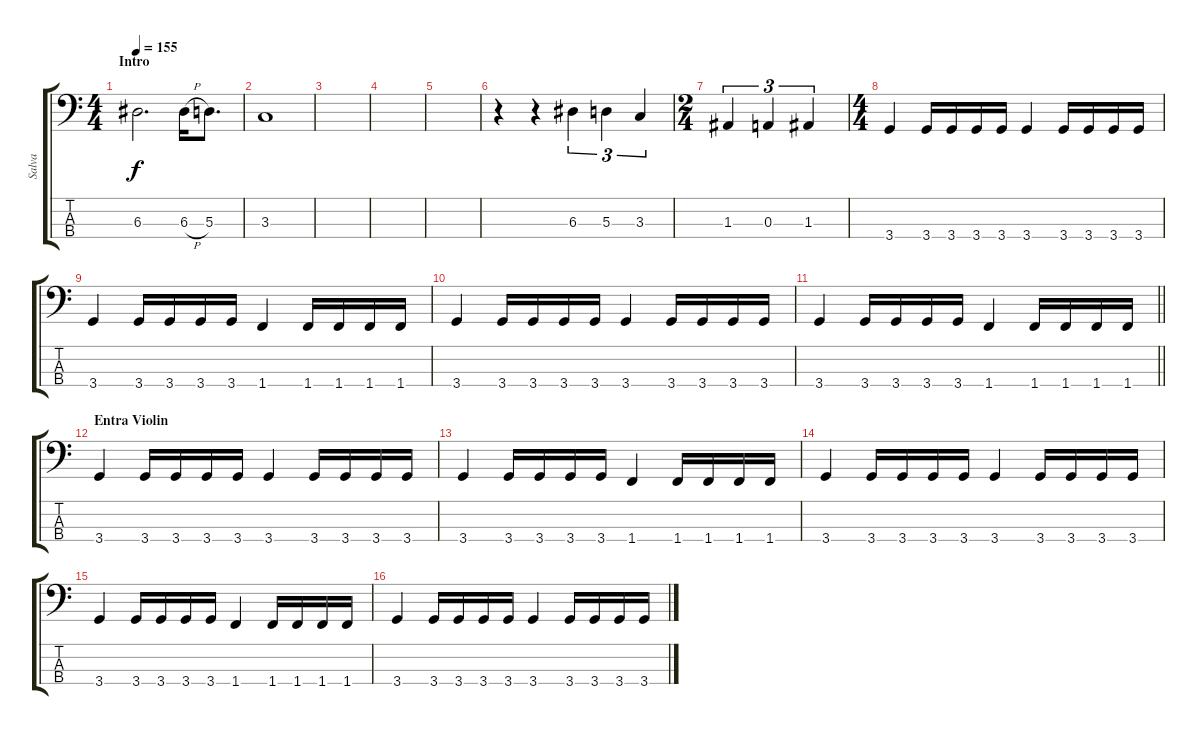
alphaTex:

\track ("Salva" "Salva") {instrument electricbassfinger}
\staff {score tabs}
\tuning (G2 D2 A1 E1) {hide}
\ts (4 4)
\section ("" "Intro")
\tempo 155
\clef f4
\ks c
6.3.2{d dy f instrument electricbassfinger} 6.3{h}.16 5.3.8{d} |
3.3.1 |
|
|
|
r.4 r.4 6.3.4{tu (3 2)} 5.3.4{tu (3 2)} 3.3.4{tu (3 2)} |
\ts (2 4)
1.3.4{tu (3 2)} 0.3.4{tu (3 2)} 1.3.4{tu (3 2)} |
\ts (4 4)
3.4.4 3.4.16 3.4.16 3.4.16 3.4.16 3.4.4 3.4.16 3.4.16 3.4.16 3.4.16 |
3.4.4 3.4.16 3.4.16 3.4.16 3.4.16 1.4.4 1.4.16 1.4.16 1.4.16 1.4.16 |
3.4.4 3.4.16 3.4.16 3.4.16 3.4.16 3.4.4 3.4.16 3.4.16 3.4.16 3.4.16 |
\barLineRight lightlight
3.4.4 3.4.16 3.4.16 3.4.16 3.4.16 1.4.4 1.4.16 1.4.16 1.4.16 1.4.16 |
\section ("" "Entra Violin")
3.4.4 3.4.16 3.4.16 3.4.16 3.4.16 3.4.4 3.4.16 3.4.16 3.4.16 3.4.16 |
3.4.4 3.4.16 3.4.16 3.4.16 3.4.16 1.4.4 1.4.16 1.4.16 1.4.16 1.4.16 |
3.4.4 3.4.16 3.4.16 3.4.16 3.4.16 3.4.4 3.4.16 3.4.16 3.4.16 3.4.16 |
3.4.4 3.4.16 3.4.16 3.4.16 3.4.16 1.4.4 1.4.16 1.4.16 1.4.16 1.4.16 |
3.4.4 3.4.16 3.4.16 3.4.16 3.4.16 3.4.4 3.4.16 3.4.16 3.4.16 3.4.16
